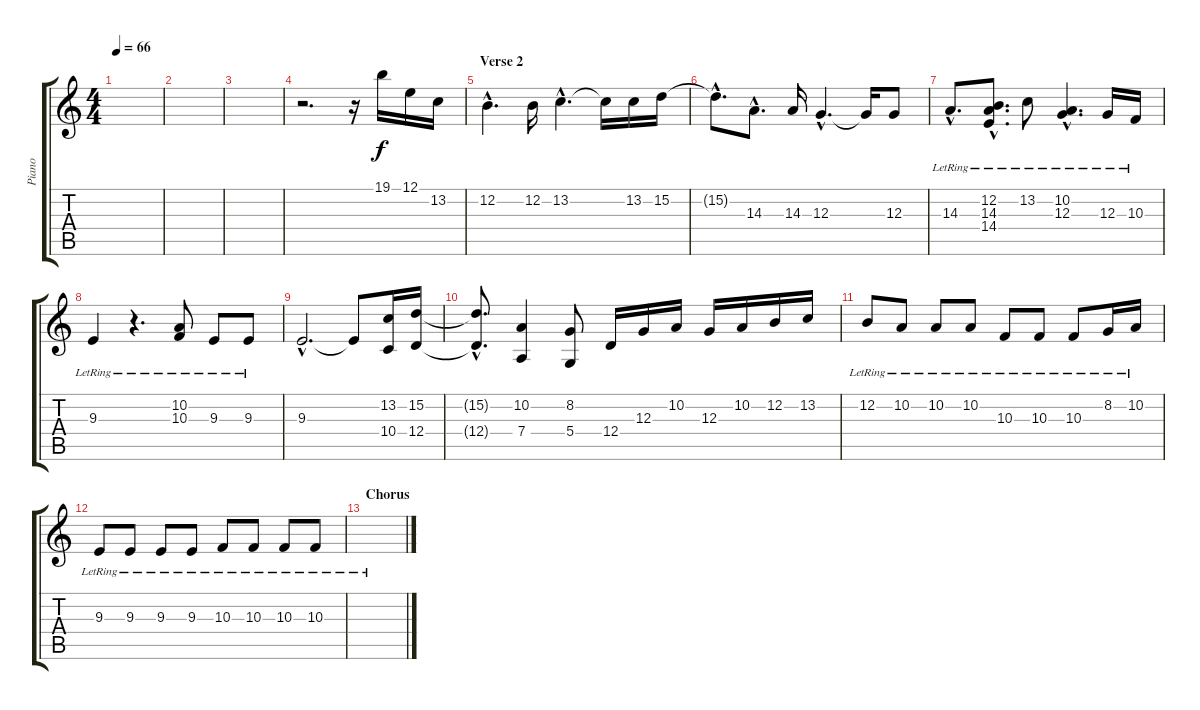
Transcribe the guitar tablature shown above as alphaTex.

\track ("Piano" "Piano") {instrument brightacousticpiano}
\staff {score tabs}
\tuning (E4 B3 G3 D3 A2 E2) {hide}
\ts (4 4)
\tempo 66
\clef g2
\ks c
|
|
|
r.2{d} r.16 19.1.16 12.1.16 13.2.16 |
\section ("" "Verse 2")
12.2{hac}.4{d} 12.2.16 13.2{hac}.4{d} 13.2{t}.16 13.2.16 15.2.16 |
15.2{hac t}.8{d} 14.3{hac}.8{d} 14.3.16 12.3{hac}.4{d} 12.3{t}.16 12.3.8 |
14.3{hac lr}.8{d} (12.2{hac lr} 14.3{hac lr} 14.4{hac lr}).8{d} 13.2{lr}.8 (10.2{hac lr} 12.3{hac lr}).4{d} 12.3{lr}.16 10.3{lr}.16 |
9.3{lr}.4 r.4{d} (10.2{lr} 10.3{lr}).8 9.3{lr}.8 9.3{lr}.8 |
9.3{hac}.2{d} 9.3{t}.8 (13.2 10.4).16 (15.2 12.4).16 |
(15.2{hac t} 12.4{hac t}).8{d} (10.2 7.4).4 (8.2 5.4).8 12.4.16 12.3.16 10.2.16 12.3.16 10.2.16 12.2.16 13.2.16 |
12.2{lr}.8 10.2{lr}.8 10.2{lr}.8 10.2{lr}.8 10.3{lr}.8 10.3{lr}.8 10.3{lr}.8 8.2{lr}.16 10.2{lr}.16 |
9.3{lr}.8 9.3{lr}.8 9.3{lr}.8 9.3{lr}.8 10.3{lr}.8 10.3{lr}.8 10.3{lr}.8 10.3{lr}.8 |
\section ("" "Chorus")
